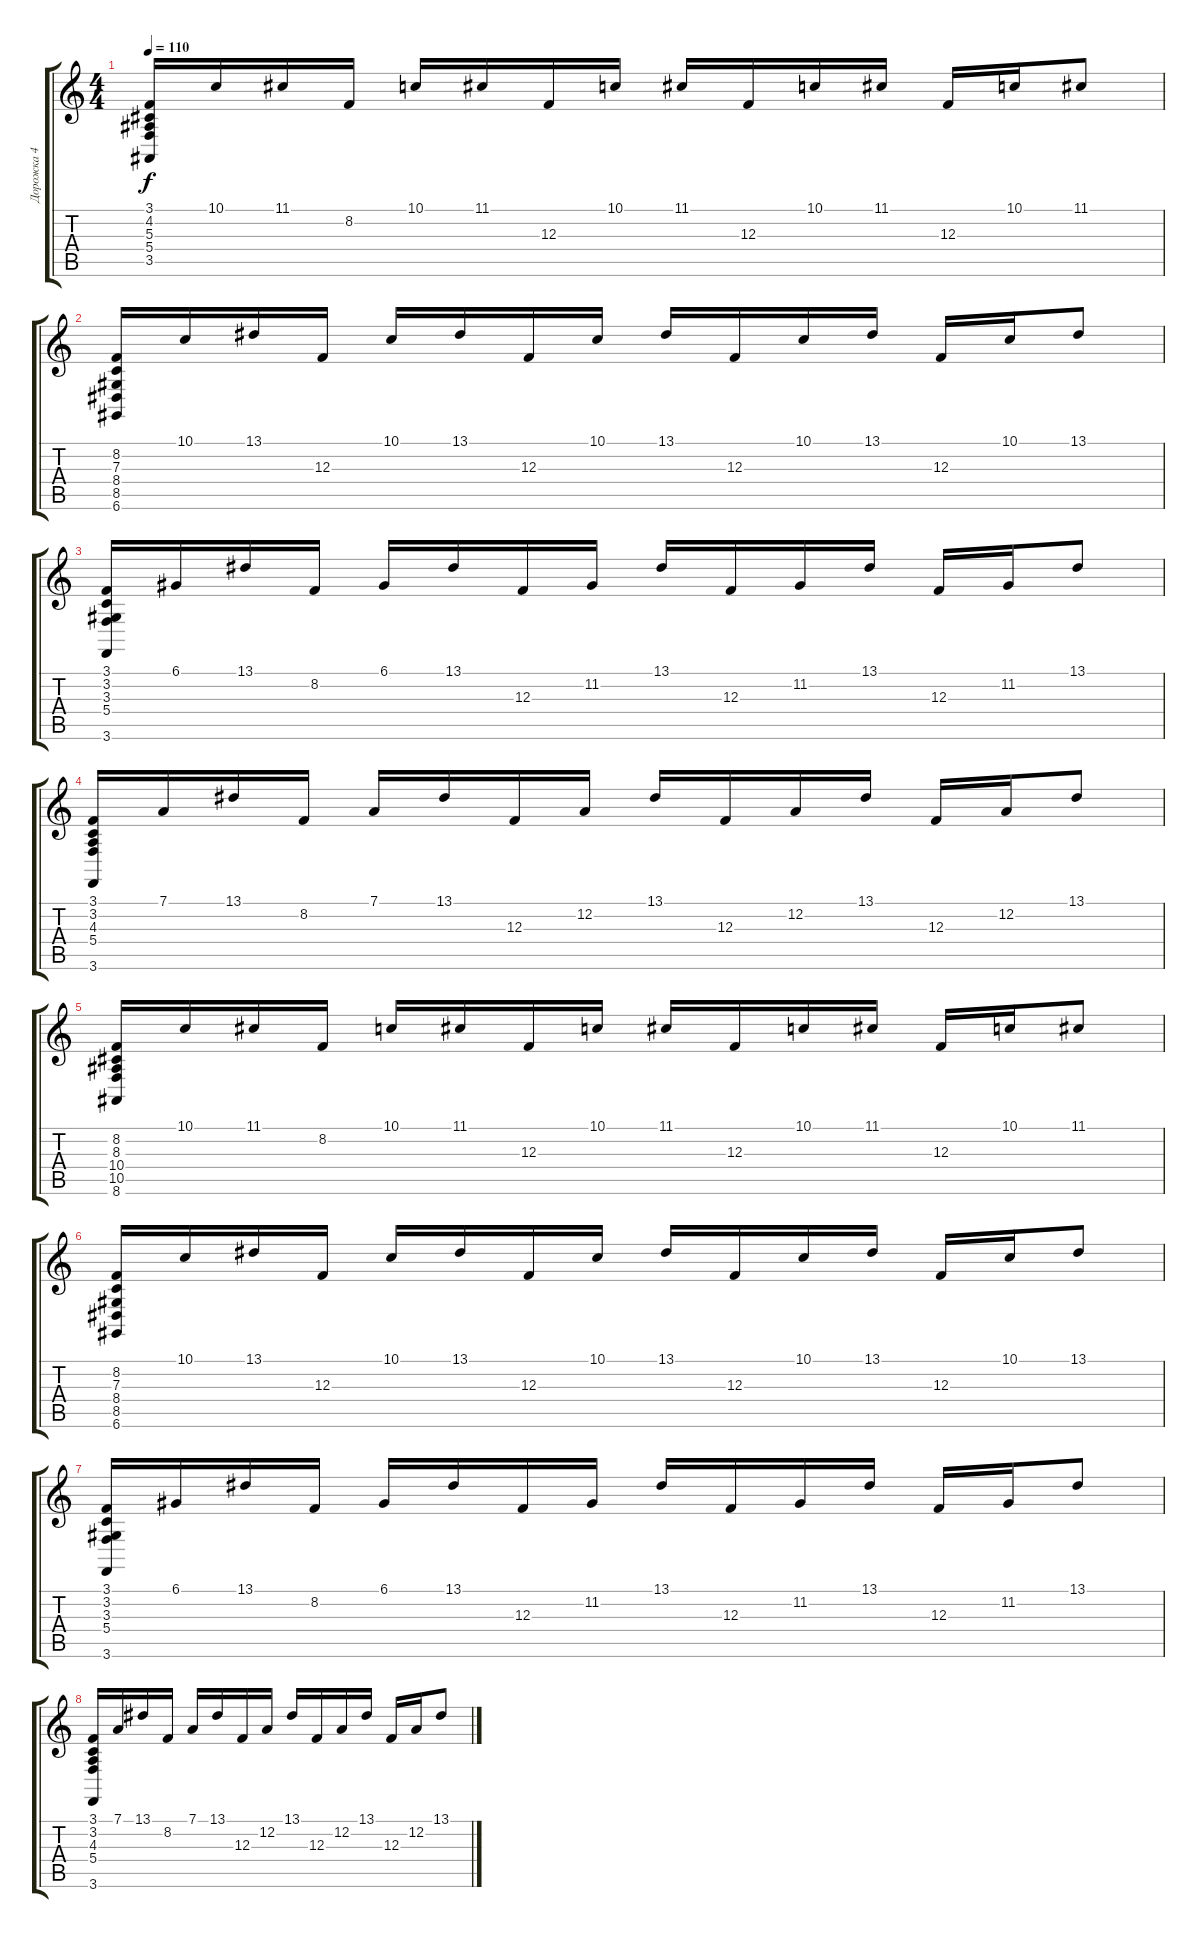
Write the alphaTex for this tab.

\track ("Дорожка 4" "Дорожка 4") {instrument stringensemble1}
\staff {score tabs}
\tuning (D4 A3 F3 C3 G2 D2) {hide}
\ts (4 4)
\tempo 110
\clef g2
\ks c
(3.1 4.2 5.3 5.4 3.5).16{dy f} 10.1.16 11.1.16 8.2.16 10.1.16 11.1.16 12.3.16 10.1.16 11.1.16 12.3.16 10.1.16 11.1.16 12.3.16 10.1.16 11.1.8 |
(8.2 7.3 8.4 8.5 6.6).16 10.1.16 13.1.16 12.3.16 10.1.16 13.1.16 12.3.16 10.1.16 13.1.16 12.3.16 10.1.16 13.1.16 12.3.16 10.1.16 13.1.8 |
(3.1 3.2 3.3 5.4 3.6).16 6.1.16 13.1.16 8.2.16 6.1.16 13.1.16 12.3.16 11.2.16 13.1.16 12.3.16 11.2.16 13.1.16 12.3.16 11.2.16 13.1.8 |
(3.1 3.2 4.3 5.4 3.6).16 7.1.16 13.1.16 8.2.16 7.1.16 13.1.16 12.3.16 12.2.16 13.1.16 12.3.16 12.2.16 13.1.16 12.3.16 12.2.16 13.1.8 |
(8.2 8.3 10.4 10.5 8.6).16 10.1.16 11.1.16 8.2.16 10.1.16 11.1.16 12.3.16 10.1.16 11.1.16 12.3.16 10.1.16 11.1.16 12.3.16 10.1.16 11.1.8 |
(8.2 7.3 8.4 8.5 6.6).16 10.1.16 13.1.16 12.3.16 10.1.16 13.1.16 12.3.16 10.1.16 13.1.16 12.3.16 10.1.16 13.1.16 12.3.16 10.1.16 13.1.8 |
(3.1 3.2 3.3 5.4 3.6).16 6.1.16 13.1.16 8.2.16 6.1.16 13.1.16 12.3.16 11.2.16 13.1.16 12.3.16 11.2.16 13.1.16 12.3.16 11.2.16 13.1.8 |
(3.1 3.2 4.3 5.4 3.6).16 7.1.16 13.1.16 8.2.16 7.1.16 13.1.16 12.3.16 12.2.16 13.1.16 12.3.16 12.2.16 13.1.16 12.3.16 12.2.16 13.1.8
